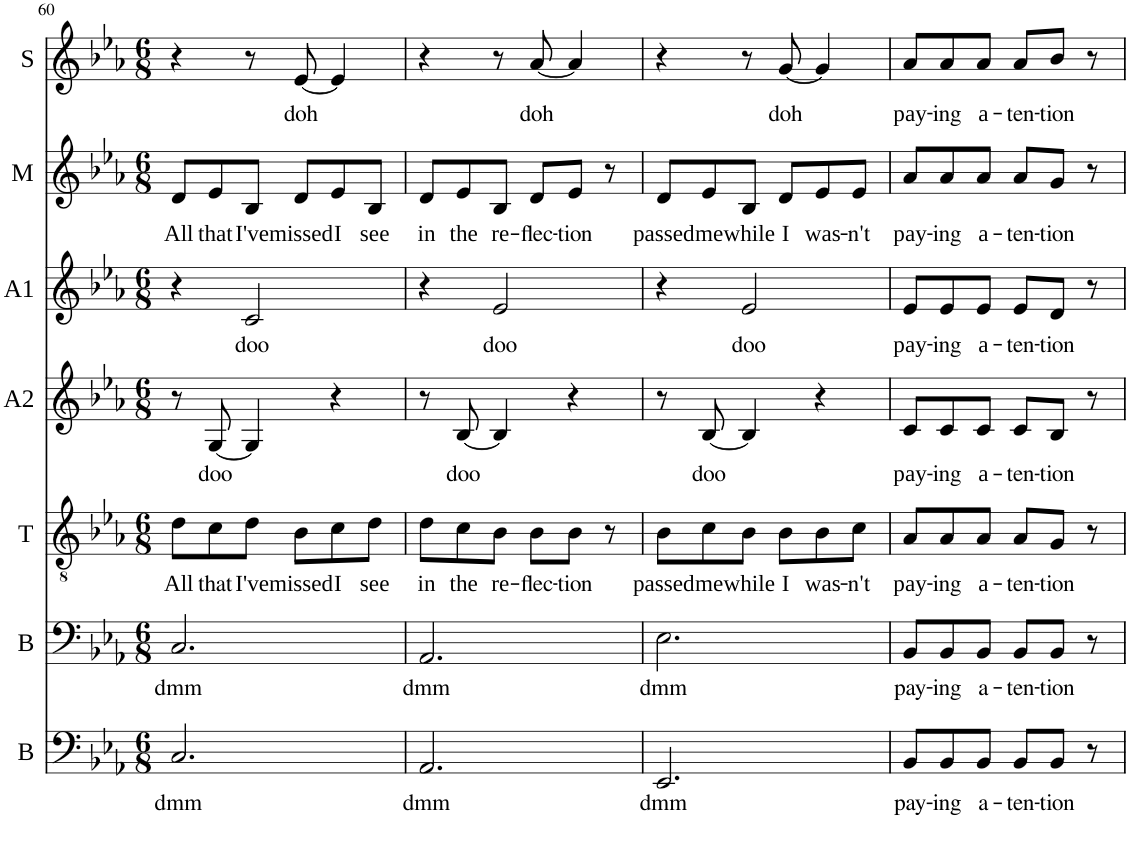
**kern	**text	**kern	**text	**kern	**text	**kern	**text	**kern	**text	**kern	**text	**kern	**text
*part7	*part7	*part6	*part6	*part5	*part5	*part4	*part4	*part3	*part3	*part2	*part2	*part1	*part1
*staff7	*staff7	*staff6	*staff6	*staff5	*staff5	*staff4	*staff4	*staff3	*staff3	*staff2	*staff2	*staff1	*staff1
*I"Bass	*	*I"Baritone	*	*I"Tenor	*	*I"Alto 2	*	*I"Alto 1	*	*I"Mezzo	*	*I"Soprano	*
*I'B	*	*I'B	*	*I'T	*	*I'A2	*	*I'A1	*	*I'M	*	*I'S	*
!!LO:PB:g=z
*clefF4	*	*clefF4	*	*clefGv2	*	*clefG2	*	*clefG2	*	*clefG2	*	*clefG2	*
*k[b-e-a-]	*	*k[b-e-a-]	*	*k[b-e-a-]	*	*k[b-e-a-]	*	*k[b-e-a-]	*	*k[b-e-a-]	*	*k[b-e-a-]	*
*M6/8	*	*M6/8	*	*M6/8	*	*M6/8	*	*M6/8	*	*M6/8	*	*M6/8	*
=60	=60	=60	=60	=60	=60	=60	=60	=60	=60	=60	=60	=60	=60
!	!LO:LY:b	!	!LO:LY:b	!	!LO:LY:b	!	!	!	!	!	!LO:LY:b	!	!
2.C/	dmm	2.C/	dmm	8d\L	All	8r	.	4r	.	8d/L	All	4r	.
!	!	!	!	!	!LO:LY:b	!	!LO:LY:b	!	!	!	!LO:LY:b	!	!
.	.	.	.	8c\	that	[8G/	doo	.	.	8e-/	that	.	.
!	!	!	!	!	!LO:LY:b	!	!	!	!LO:LY:b	!	!LO:LY:b	!	!
.	.	.	.	8d\J	I've	4G/]	.	2c/	doo	8B-/J	I've	8r	.
!	!	!	!	!	!LO:LY:b	!	!	!	!	!	!LO:LY:b	!	!LO:LY:b
.	.	.	.	8B-\L	missed	.	.	.	.	8d/L	missed	[8e-/	doh
!	!	!	!	!	!LO:LY:b	!	!	!	!	!	!LO:LY:b	!	!
.	.	.	.	8c\	I	4r	.	.	.	8e-/	I	4e-/]	.
!	!	!	!	!	!LO:LY:b	!	!	!	!	!	!LO:LY:b	!	!
.	.	.	.	8d\J	see	.	.	.	.	8B-/J	see	.	.
=61	=61	=61	=61	=61	=61	=61	=61	=61	=61	=61	=61	=61	=61
!	!LO:LY:b	!	!LO:LY:b	!	!LO:LY:b	!	!	!	!	!	!LO:LY:b	!	!
2.AA-/	dmm	2.AA-/	dmm	8d\L	in	8r	.	4r	.	8d/L	in	4r	.
!	!	!	!	!	!LO:LY:b	!	!LO:LY:b	!	!	!	!LO:LY:b	!	!
.	.	.	.	8c\	the	[8B-/	doo	.	.	8e-/	the	.	.
!	!	!	!	!	!LO:LY:b	!	!	!	!LO:LY:b	!	!LO:LY:b	!	!
.	.	.	.	8B-\J	re-	4B-/]	.	2e-/	doo	8B-/J	re-	8r	.
!	!	!	!	!	!LO:LY:b	!	!	!	!	!	!LO:LY:b	!	!LO:LY:b
.	.	.	.	8B-\L	-flec-	.	.	.	.	8d/L	-flec-	[8a-/	doh
!	!	!	!	!	!LO:LY:b	!	!	!	!	!	!LO:LY:b	!	!
.	.	.	.	8B-\J	-tion	4r	.	.	.	8e-/J	-tion	4a-/]	.
.	.	.	.	8r	.	.	.	.	.	8r	.	.	.
=62	=62	=62	=62	=62	=62	=62	=62	=62	=62	=62	=62	=62	=62
!	!LO:LY:b	!	!LO:LY:b	!	!LO:LY:b	!	!	!	!	!	!LO:LY:b	!	!
2.EE-/	dmm	2.E-\	dmm	8B-\L	passed	8r	.	4r	.	8d/L	passed	4r	.
!	!	!	!	!	!LO:LY:b	!	!LO:LY:b	!	!	!	!LO:LY:b	!	!
.	.	.	.	8c\	me	[8B-/	doo	.	.	8e-/	me	.	.
!	!	!	!	!	!LO:LY:b	!	!	!	!LO:LY:b	!	!LO:LY:b	!	!
.	.	.	.	8B-\J	while	4B-/]	.	2e-/	doo	8B-/J	while	8r	.
!	!	!	!	!	!LO:LY:b	!	!	!	!	!	!LO:LY:b	!	!LO:LY:b
.	.	.	.	8B-\L	I	.	.	.	.	8d/L	I	[8g/	doh
!	!	!	!	!	!LO:LY:b	!	!	!	!	!	!LO:LY:b	!	!
.	.	.	.	8B-\	was-	4r	.	.	.	8e-/	was-	4g/]	.
!	!	!	!	!	!LO:LY:b	!	!	!	!	!	!LO:LY:b	!	!
.	.	.	.	8c\J	-n't	.	.	.	.	8e-/J	-n't	.	.
=63	=63	=63	=63	=63	=63	=63	=63	=63	=63	=63	=63	=63	=63
!	!LO:LY:b	!	!LO:LY:b	!	!LO:LY:b	!	!LO:LY:b	!	!LO:LY:b	!	!LO:LY:b	!	!LO:LY:b
8BB-/L	pay-	8BB-/L	pay-	8A-/L	pay-	8c/L	pay-	8e-/L	pay-	8a-/L	pay-	8a-/L	pay-
!	!LO:LY:b	!	!LO:LY:b	!	!LO:LY:b	!	!LO:LY:b	!	!LO:LY:b	!	!LO:LY:b	!	!LO:LY:b
8BB-/	-ing	8BB-/	-ing	8A-/	-ing	8c/	-ing	8e-/	-ing	8a-/	-ing	8a-/	-ing
!	!LO:LY:b	!	!LO:LY:b	!	!LO:LY:b	!	!LO:LY:b	!	!LO:LY:b	!	!LO:LY:b	!	!LO:LY:b
8BB-/J	a-	8BB-/J	a-	8A-/J	a-	8c/J	a-	8e-/J	a-	8a-/J	a-	8a-/J	a-
!	!LO:LY:b	!	!LO:LY:b	!	!LO:LY:b	!	!LO:LY:b	!	!LO:LY:b	!	!LO:LY:b	!	!LO:LY:b
8BB-/L	-ten-	8BB-/L	-ten-	8A-/L	-ten-	8c/L	-ten-	8e-/L	-ten-	8a-/L	-ten-	8a-/L	-ten-
!	!LO:LY:b	!	!LO:LY:b	!	!LO:LY:b	!	!LO:LY:b	!	!LO:LY:b	!	!LO:LY:b	!	!LO:LY:b
8BB-/J	-tion	8BB-/J	-tion	8G/J	-tion	8B-/J	-tion	8d/J	-tion	8g/J	-tion	8b-/J	-tion
8r	.	8r	.	8r	.	8r	.	8r	.	8r	.	8r	.
=	=	=	=	=	=	=	=	=	=	=	=	=	=
*-	*-	*-	*-	*-	*-	*-	*-	*-	*-	*-	*-	*-	*-
